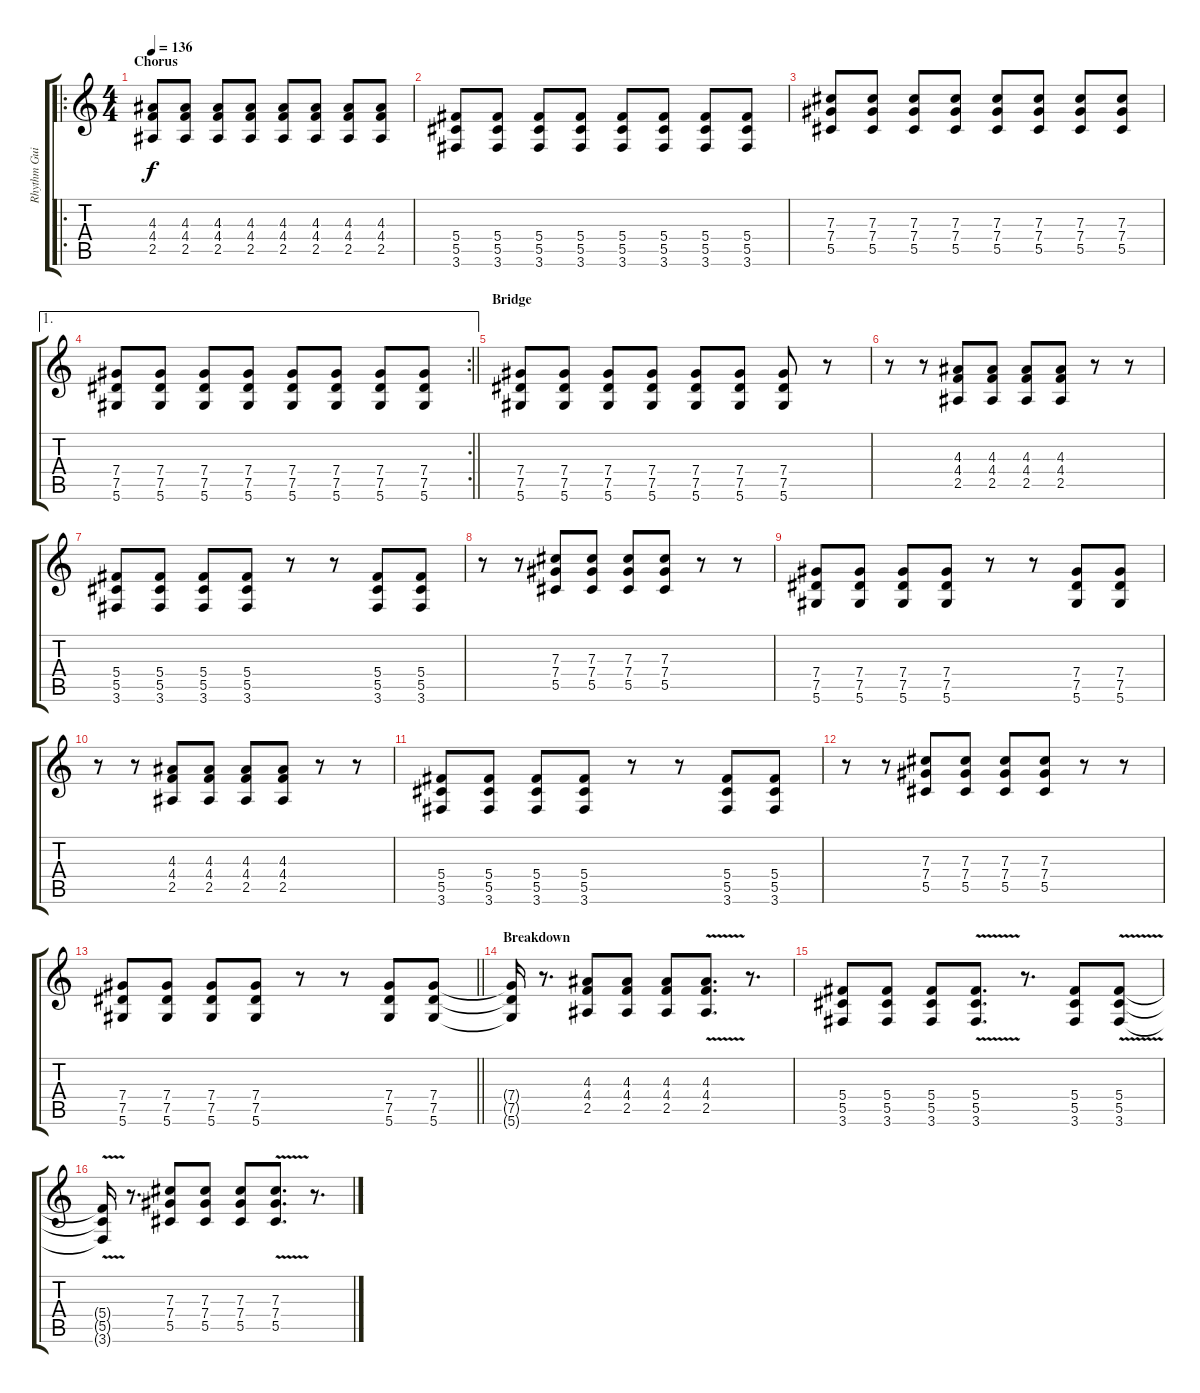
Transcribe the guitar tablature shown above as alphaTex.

\track ("Rhythm Guitar" "Rhythm Gui") {instrument overdrivenguitar}
\staff {score tabs}
\tuning (Eb4 Bb3 Gb3 Db3 Ab2 Eb2) {hide}
\ro
\ts (4 4)
\section ("" "Chorus")
\tempo 136
\clef g2
\ks c
(4.3 4.4 2.5).8{dy f} (4.3 4.4 2.5).8 (4.3 4.4 2.5).8 (4.3 4.4 2.5).8 (4.3 4.4 2.5).8 (4.3 4.4 2.5).8 (4.3 4.4 2.5).8 (4.3 4.4 2.5).8 |
(5.4 5.5 3.6).8 (5.4 5.5 3.6).8 (5.4 5.5 3.6).8 (5.4 5.5 3.6).8 (5.4 5.5 3.6).8 (5.4 5.5 3.6).8 (5.4 5.5 3.6).8 (5.4 5.5 3.6).8 |
(7.3 7.4 5.5).8 (7.3 7.4 5.5).8 (7.3 7.4 5.5).8 (7.3 7.4 5.5).8 (7.3 7.4 5.5).8 (7.3 7.4 5.5).8 (7.3 7.4 5.5).8 (7.3 7.4 5.5).8 |
\ae 1
\rc 2
\barLineRight lightlight
(7.4 7.5 5.6).8 (7.4 7.5 5.6).8 (7.4 7.5 5.6).8 (7.4 7.5 5.6).8 (7.4 7.5 5.6).8 (7.4 7.5 5.6).8 (7.4 7.5 5.6).8 (7.4 7.5 5.6).8 |
\section ("" "Bridge")
(7.4 7.5 5.6).8 (7.4 7.5 5.6).8 (7.4 7.5 5.6).8 (7.4 7.5 5.6).8 (7.4 7.5 5.6).8 (7.4 7.5 5.6).8 (7.4 7.5 5.6).8 r.8 |
r.8 r.8 (4.3 4.4 2.5).8 (4.3 4.4 2.5).8 (4.3 4.4 2.5).8 (4.3 4.4 2.5).8 r.8 r.8 |
(5.4 5.5 3.6).8 (5.4 5.5 3.6).8 (5.4 5.5 3.6).8 (5.4 5.5 3.6).8 r.8 r.8 (5.4 5.5 3.6).8 (5.4 5.5 3.6).8 |
r.8 r.8 (7.3 7.4 5.5).8 (7.3 7.4 5.5).8 (7.3 7.4 5.5).8 (7.3 7.4 5.5).8 r.8 r.8 |
(7.4 7.5 5.6).8 (7.4 7.5 5.6).8 (7.4 7.5 5.6).8 (7.4 7.5 5.6).8 r.8 r.8 (7.4 7.5 5.6).8 (7.4 7.5 5.6).8 |
r.8 r.8 (4.3 4.4 2.5).8 (4.3 4.4 2.5).8 (4.3 4.4 2.5).8 (4.3 4.4 2.5).8 r.8 r.8 |
(5.4 5.5 3.6).8 (5.4 5.5 3.6).8 (5.4 5.5 3.6).8 (5.4 5.5 3.6).8 r.8 r.8 (5.4 5.5 3.6).8 (5.4 5.5 3.6).8 |
r.8 r.8 (7.3 7.4 5.5).8 (7.3 7.4 5.5).8 (7.3 7.4 5.5).8 (7.3 7.4 5.5).8 r.8 r.8 |
\barLineRight lightlight
(7.4 7.5 5.6).8 (7.4 7.5 5.6).8 (7.4 7.5 5.6).8 (7.4 7.5 5.6).8 r.8 r.8 (7.4 7.5 5.6).8 (7.4 7.5 5.6).8 |
\section ("" "Breakdown")
(7.4{t} 7.5{t} 5.6{t}).16 r.8{d} (4.3 4.4 2.5).8 (4.3 4.4 2.5).8 (4.3 4.4 2.5).8 (4.3{v} 4.4{v} 2.5{v}).8{d} r.8{d} |
(5.4 5.5 3.6).8 (5.4 5.5 3.6).8 (5.4 5.5 3.6).8 (5.4{v} 5.5{v} 3.6{v}).8{d} r.8{d} (5.4 5.5 3.6).8 (5.4{v} 5.5{v} 3.6{v}).8 |
(5.4{t} 5.5{t} 3.6{t}).16 r.8{d} (7.3 7.4 5.5).8 (7.3 7.4 5.5).8 (7.3 7.4 5.5).8 (7.3{v} 7.4{v} 5.5{v}).8{d} r.8{d}
